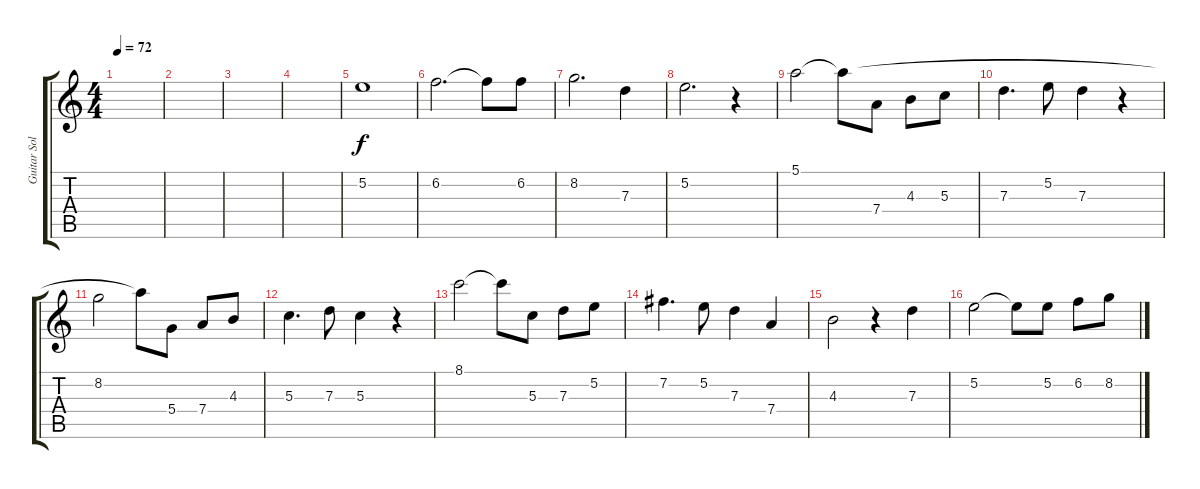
\track ("Guitar Solo" "Guitar Sol") {instrument acousticguitarnylon}
\staff {score tabs}
\tuning (E4 B3 G3 D3 A2 E2) {hide}
\ts (4 4)
\tempo 72
\clef g2
\ks c
|
|
|
|
5.2.1{instrument electricguitarjazz} |
6.2.2{d} 6.2{t}.8 6.2.8 |
8.2.2{d} 7.3.4 |
5.2.2{d} r.4 |
5.1.2 5.1{t}.8 7.4.8 4.3.8 5.3.8 |
7.3.4{d} 5.2.8 7.3.4 r.4 |
8.2.2 5.1{t}.8 5.4.8 7.4.8 4.3.8 |
5.3.4{d} 7.3.8 5.3.4 r.4 |
8.1.2 8.1{t}.8 5.3.8 7.3.8 5.2.8 |
7.2.4{d} 5.2.8 7.3.4 7.4.4 |
4.3.2 r.4 7.3.4 |
5.2.2 5.2{t}.8 5.2.8 6.2.8 8.2.8
